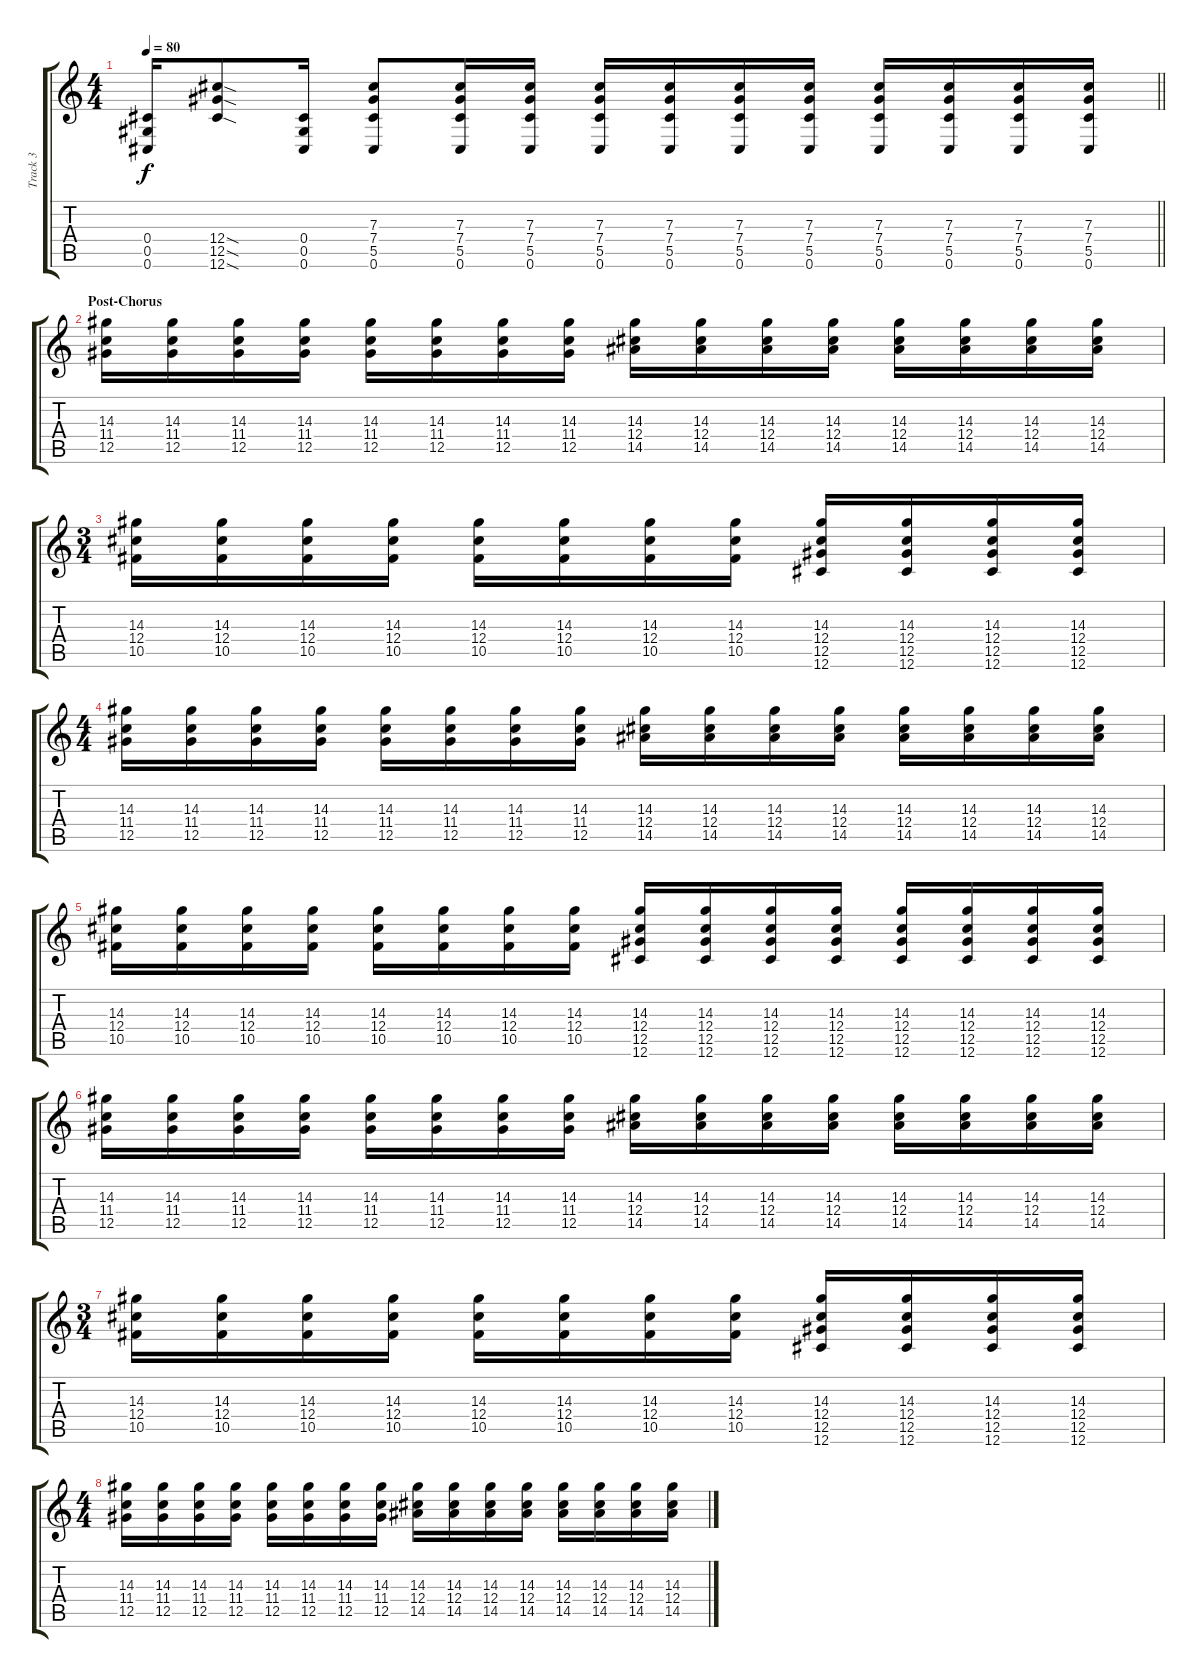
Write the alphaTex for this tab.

\track ("Track 3" "Track 3") {instrument overdrivenguitar}
\staff {score tabs}
\tuning (Eb4 Bb3 Gb3 Db3 Ab2 Db2) {hide}
\ts (4 4)
\tempo 80
\clef g2
\barLineRight lightlight
\ks c
(0.4{t} 0.5{t} 0.6{t}).16{dy f} (12.4{sod} 12.5{sod} 12.6{sod}).8 (0.4 0.5 0.6).16 (7.3 7.4 5.5 0.6).8 (7.3 7.4 5.5 0.6).16 (7.3 7.4 5.5 0.6).16 (7.3 7.4 5.5 0.6).16 (7.3 7.4 5.5 0.6).16 (7.3 7.4 5.5 0.6).16 (7.3 7.4 5.5 0.6).16 (7.3 7.4 5.5 0.6).16 (7.3 7.4 5.5 0.6).16 (7.3 7.4 5.5 0.6).16 (7.3 7.4 5.5 0.6).16 |
\section ("" "Post-Chorus")
(14.3 11.4 12.5).16 (14.3 11.4 12.5).16 (14.3 11.4 12.5).16 (14.3 11.4 12.5).16 (14.3 11.4 12.5).16 (14.3 11.4 12.5).16 (14.3 11.4 12.5).16 (14.3 11.4 12.5).16 (14.3 12.4 14.5).16 (14.3 12.4 14.5).16 (14.3 12.4 14.5).16 (14.3 12.4 14.5).16 (14.3 12.4 14.5).16 (14.3 12.4 14.5).16 (14.3 12.4 14.5).16 (14.3 12.4 14.5).16 |
\ts (3 4)
(14.3 12.4 10.5).16 (14.3 12.4 10.5).16 (14.3 12.4 10.5).16 (14.3 12.4 10.5).16 (14.3 12.4 10.5).16 (14.3 12.4 10.5).16 (14.3 12.4 10.5).16 (14.3 12.4 10.5).16 (14.3 12.4 12.5 12.6).16 (14.3 12.4 12.5 12.6).16 (14.3 12.4 12.5 12.6).16 (14.3 12.4 12.5 12.6).16 |
\ts (4 4)
(14.3 11.4 12.5).16 (14.3 11.4 12.5).16 (14.3 11.4 12.5).16 (14.3 11.4 12.5).16 (14.3 11.4 12.5).16 (14.3 11.4 12.5).16 (14.3 11.4 12.5).16 (14.3 11.4 12.5).16 (14.3 12.4 14.5).16 (14.3 12.4 14.5).16 (14.3 12.4 14.5).16 (14.3 12.4 14.5).16 (14.3 12.4 14.5).16 (14.3 12.4 14.5).16 (14.3 12.4 14.5).16 (14.3 12.4 14.5).16 |
(14.3 12.4 10.5).16 (14.3 12.4 10.5).16 (14.3 12.4 10.5).16 (14.3 12.4 10.5).16 (14.3 12.4 10.5).16 (14.3 12.4 10.5).16 (14.3 12.4 10.5).16 (14.3 12.4 10.5).16 (14.3 12.4 12.5 12.6).16 (14.3 12.4 12.5 12.6).16 (14.3 12.4 12.5 12.6).16 (14.3 12.4 12.5 12.6).16 (14.3 12.4 12.5 12.6).16 (14.3 12.4 12.5 12.6).16 (14.3 12.4 12.5 12.6).16 (14.3 12.4 12.5 12.6).16 |
(14.3 11.4 12.5).16 (14.3 11.4 12.5).16 (14.3 11.4 12.5).16 (14.3 11.4 12.5).16 (14.3 11.4 12.5).16 (14.3 11.4 12.5).16 (14.3 11.4 12.5).16 (14.3 11.4 12.5).16 (14.3 12.4 14.5).16 (14.3 12.4 14.5).16 (14.3 12.4 14.5).16 (14.3 12.4 14.5).16 (14.3 12.4 14.5).16 (14.3 12.4 14.5).16 (14.3 12.4 14.5).16 (14.3 12.4 14.5).16 |
\ts (3 4)
(14.3 12.4 10.5).16 (14.3 12.4 10.5).16 (14.3 12.4 10.5).16 (14.3 12.4 10.5).16 (14.3 12.4 10.5).16 (14.3 12.4 10.5).16 (14.3 12.4 10.5).16 (14.3 12.4 10.5).16 (14.3 12.4 12.5 12.6).16 (14.3 12.4 12.5 12.6).16 (14.3 12.4 12.5 12.6).16 (14.3 12.4 12.5 12.6).16 |
\ts (4 4)
(14.3 11.4 12.5).16 (14.3 11.4 12.5).16 (14.3 11.4 12.5).16 (14.3 11.4 12.5).16 (14.3 11.4 12.5).16 (14.3 11.4 12.5).16 (14.3 11.4 12.5).16 (14.3 11.4 12.5).16 (14.3 12.4 14.5).16 (14.3 12.4 14.5).16 (14.3 12.4 14.5).16 (14.3 12.4 14.5).16 (14.3 12.4 14.5).16 (14.3 12.4 14.5).16 (14.3 12.4 14.5).16 (14.3 12.4 14.5).16
